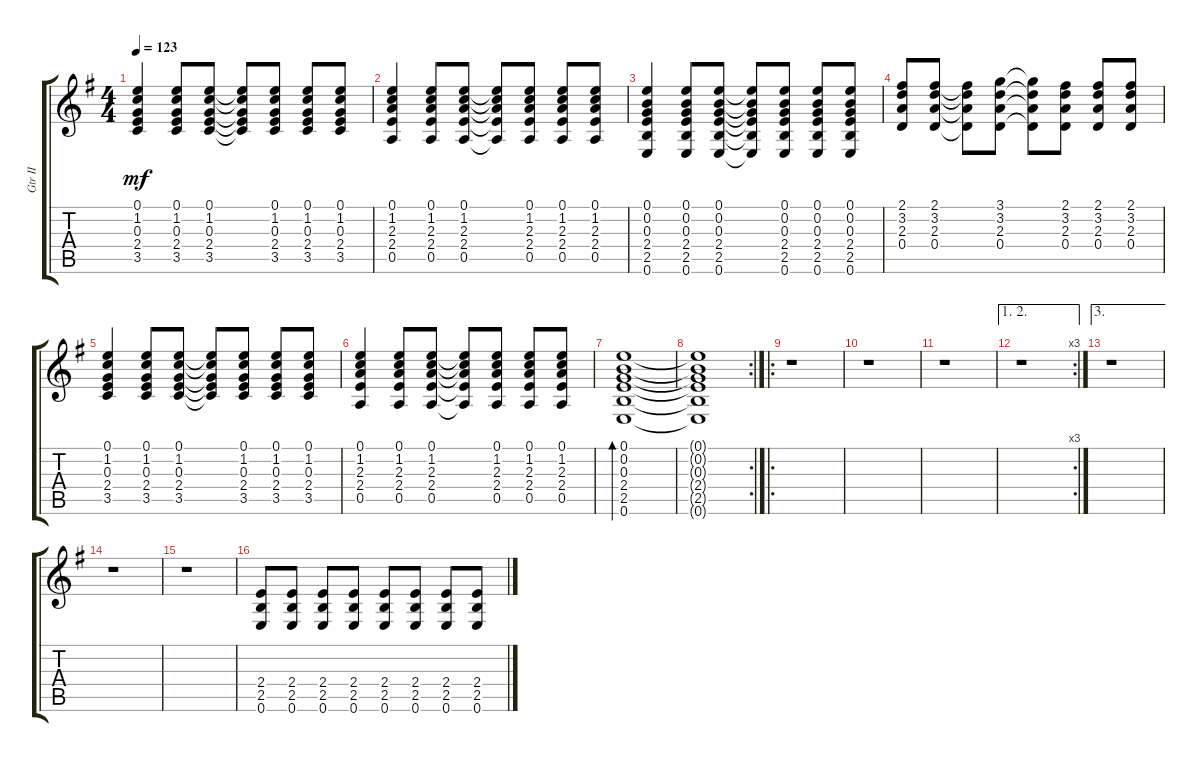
\track ("Gtr II" "Gtr II") {instrument acousticguitarsteel}
\staff {score tabs}
\tuning (E4 B3 G3 D3 A2 E2) {hide}
\ts (4 4)
\tempo 123
\clef g2
\ks eminor
(0.1 1.2 0.3 2.4 3.5).4{dy mf} (0.1 1.2 0.3 2.4 3.5).8 (0.1 1.2 0.3 2.4 3.5).8 (0.1{t} 1.2{t} 0.3{t} 2.4{t} 3.5{t}).8 (0.1 1.2 0.3 2.4 3.5).8 (0.1 1.2 0.3 2.4 3.5).8 (0.1 1.2 0.3 2.4 3.5).8 |
(0.1 1.2 2.3 2.4 0.5).4 (0.1 1.2 2.3 2.4 0.5).8 (0.1 1.2 2.3 2.4 0.5).8 (0.1{t} 1.2{t} 2.3{t} 2.4{t} 0.5{t}).8 (0.1 1.2 2.3 2.4 0.5).8 (0.1 1.2 2.3 2.4 0.5).8 (0.1 1.2 2.3 2.4 0.5).8 |
(0.1 0.2 0.3 2.4 2.5 0.6).4 (0.1 0.2 0.3 2.4 2.5 0.6).8 (0.1 0.2 0.3 2.4 2.5 0.6).8 (0.1{t} 0.2{t} 0.3{t} 2.4{t} 2.5{t} 0.6{t}).8 (0.1 0.2 0.3 2.4 2.5 0.6).8 (0.1 0.2 0.3 2.4 2.5 0.6).8 (0.1 0.2 0.3 2.4 2.5 0.6).8 |
(2.1 3.2 2.3 0.4).8 (2.1 3.2 2.3 0.4).8 (2.1{t} 3.2{t} 2.3{t} 0.4{t}).8 (3.1 3.2 2.3 0.4).8 (3.1{t} 3.2{t} 2.3{t} 0.4{t}).8 (2.1 3.2 2.3 0.4).8 (2.1 3.2 2.3 0.4).8 (2.1 3.2 2.3 0.4).8 |
(0.1 1.2 0.3 2.4 3.5).4 (0.1 1.2 0.3 2.4 3.5).8 (0.1 1.2 0.3 2.4 3.5).8 (0.1{t} 1.2{t} 0.3{t} 2.4{t} 3.5{t}).8 (0.1 1.2 0.3 2.4 3.5).8 (0.1 1.2 0.3 2.4 3.5).8 (0.1 1.2 0.3 2.4 3.5).8 |
(0.1 1.2 2.3 2.4 0.5).4 (0.1 1.2 2.3 2.4 0.5).8 (0.1 1.2 2.3 2.4 0.5).8 (0.1{t} 1.2{t} 2.3{t} 2.4{t} 0.5{t}).8 (0.1 1.2 2.3 2.4 0.5).8 (0.1 1.2 2.3 2.4 0.5).8 (0.1 1.2 2.3 2.4 0.5).8 |
(0.1 0.2 0.3 2.4 2.5 0.6).1{bd 120} |
\rc 2
(0.1{t} 0.2{t} 0.3{t} 2.4{t} 2.5{t} 0.6{t}).1 |
\ro
r.1 |
r.1 |
r.1 |
\ae (1 2)
\rc 3
r.1 |
\ae 3
r.1 |
r.1 |
r.1 |
(2.4 2.5 0.6).8 (2.4 2.5 0.6).8 (2.4 2.5 0.6).8 (2.4 2.5 0.6).8 (2.4 2.5 0.6).8 (2.4 2.5 0.6).8 (2.4 2.5 0.6).8 (2.4 2.5 0.6).8
